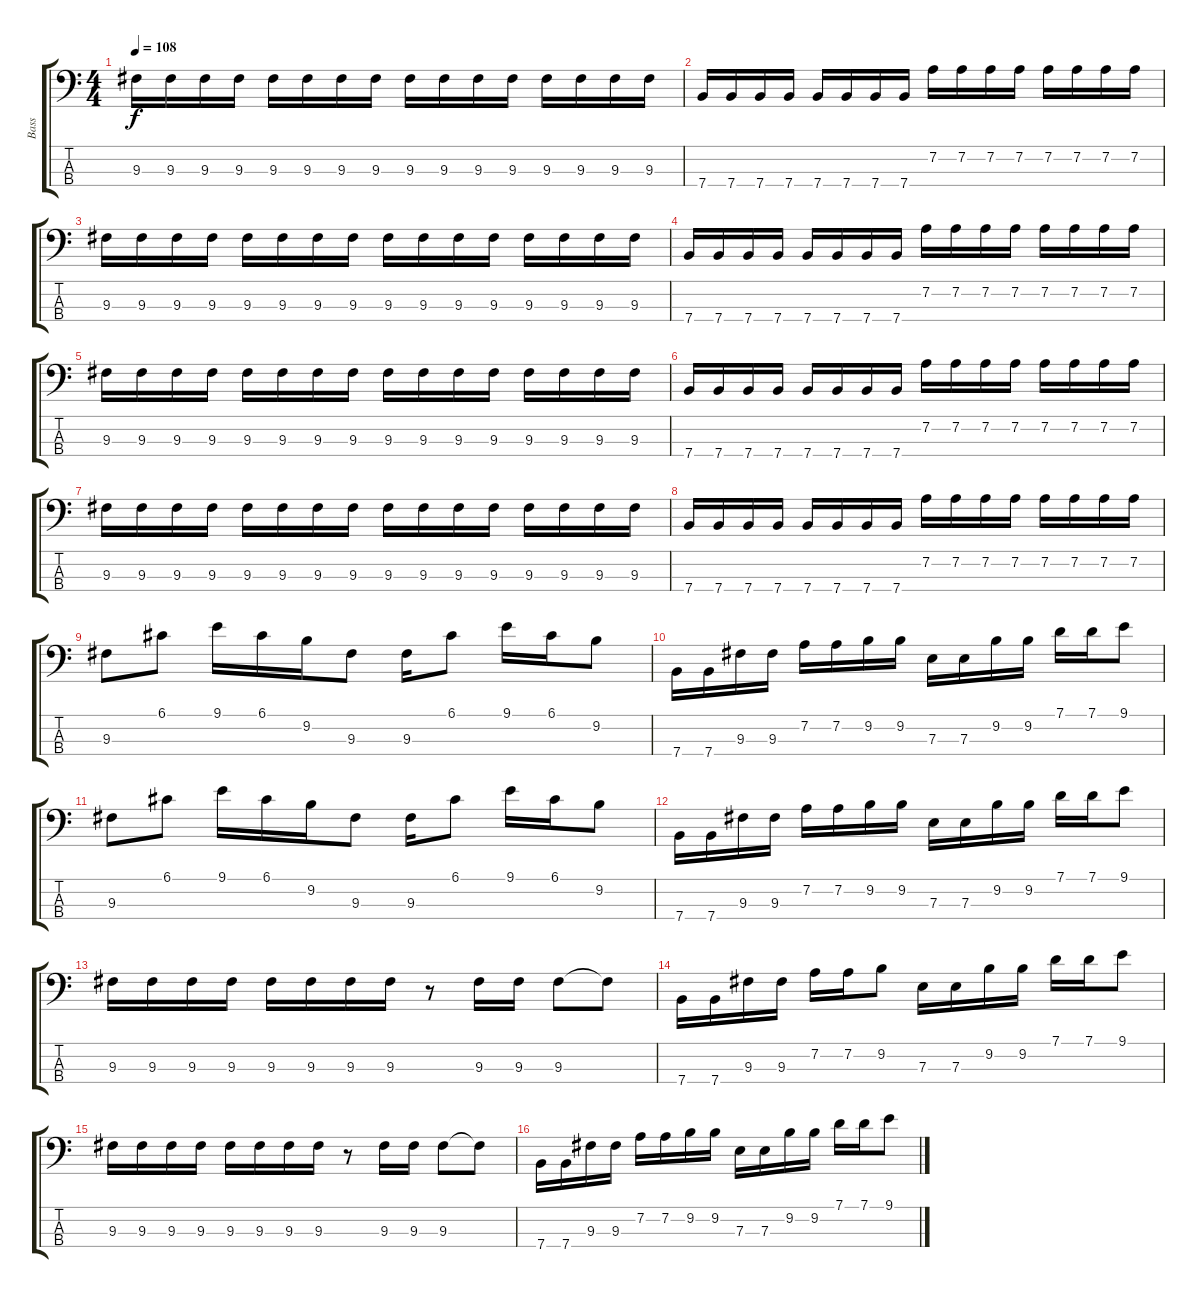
\track ("Bass" "Bass") {instrument electricbasspick}
\staff {score tabs}
\tuning (G2 D2 A1 E1) {hide}
\ts (4 4)
\tempo 108
\clef f4
\ks c
9.3.16{dy f} 9.3.16 9.3.16 9.3.16 9.3.16 9.3.16 9.3.16 9.3.16 9.3.16 9.3.16 9.3.16 9.3.16 9.3.16 9.3.16 9.3.16 9.3.16 |
7.4.16 7.4.16 7.4.16 7.4.16 7.4.16 7.4.16 7.4.16 7.4.16 7.2.16 7.2.16 7.2.16 7.2.16 7.2.16 7.2.16 7.2.16 7.2.16 |
9.3.16 9.3.16 9.3.16 9.3.16 9.3.16 9.3.16 9.3.16 9.3.16 9.3.16 9.3.16 9.3.16 9.3.16 9.3.16 9.3.16 9.3.16 9.3.16 |
7.4.16 7.4.16 7.4.16 7.4.16 7.4.16 7.4.16 7.4.16 7.4.16 7.2.16 7.2.16 7.2.16 7.2.16 7.2.16 7.2.16 7.2.16 7.2.16 |
9.3.16 9.3.16 9.3.16 9.3.16 9.3.16 9.3.16 9.3.16 9.3.16 9.3.16 9.3.16 9.3.16 9.3.16 9.3.16 9.3.16 9.3.16 9.3.16 |
7.4.16 7.4.16 7.4.16 7.4.16 7.4.16 7.4.16 7.4.16 7.4.16 7.2.16 7.2.16 7.2.16 7.2.16 7.2.16 7.2.16 7.2.16 7.2.16 |
9.3.16 9.3.16 9.3.16 9.3.16 9.3.16 9.3.16 9.3.16 9.3.16 9.3.16 9.3.16 9.3.16 9.3.16 9.3.16 9.3.16 9.3.16 9.3.16 |
7.4.16 7.4.16 7.4.16 7.4.16 7.4.16 7.4.16 7.4.16 7.4.16 7.2.16 7.2.16 7.2.16 7.2.16 7.2.16 7.2.16 7.2.16 7.2.16 |
9.3.8 6.1.8 9.1.16 6.1.16 9.2.16 9.3.8 9.3.16 6.1.8 9.1.16 6.1.16 9.2.8 |
7.4.16 7.4.16 9.3.16 9.3.16 7.2.16 7.2.16 9.2.16 9.2.16 7.3.16 7.3.16 9.2.16 9.2.16 7.1.16 7.1.16 9.1.8 |
9.3.8 6.1.8 9.1.16 6.1.16 9.2.16 9.3.8 9.3.16 6.1.8 9.1.16 6.1.16 9.2.8 |
7.4.16 7.4.16 9.3.16 9.3.16 7.2.16 7.2.16 9.2.16 9.2.16 7.3.16 7.3.16 9.2.16 9.2.16 7.1.16 7.1.16 9.1.8 |
9.3.16 9.3.16 9.3.16 9.3.16 9.3.16 9.3.16 9.3.16 9.3.16 r.8 9.3.16 9.3.16 9.3.8 9.3{t}.8 |
7.4.16 7.4.16 9.3.16 9.3.16 7.2.16 7.2.16 9.2.8 7.3.16 7.3.16 9.2.16 9.2.16 7.1.16 7.1.16 9.1.8 |
9.3.16 9.3.16 9.3.16 9.3.16 9.3.16 9.3.16 9.3.16 9.3.16 r.8 9.3.16 9.3.16 9.3.8 9.3{t}.8 |
7.4.16 7.4.16 9.3.16 9.3.16 7.2.16 7.2.16 9.2.16 9.2.16 7.3.16 7.3.16 9.2.16 9.2.16 7.1.16 7.1.16 9.1.8
